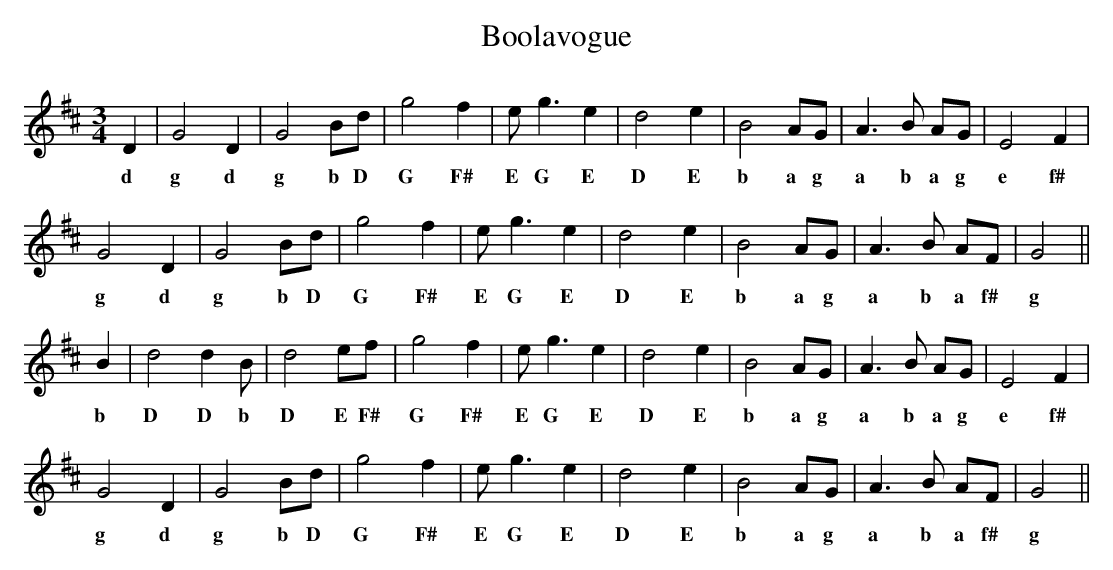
X:1
T: Boolavogue
M: 3/4
L: 1/8
K: Dmaj
D2|G4 D2|G4 Bd|g4 f2|eg3 e2|d4 e2|B4 AG|A3 B AG|E4 F2|
w:d g d g b D G F# E G E D E b a g a b a g e f#
G4 D2|G4 Bd|g4 f2|eg3 e2|d4 e2|B4 AG|A3 B AF|G4||
w:g d g b D G F# E G E D E b a g a b a f# g
B2|d4 d2 B|d4 ef|g4 f2|eg3 e2|d4 e2|B4 AG|A3 B AG|E4 F2|
w:b D D b D E F# G F# E G E D E b a g a b a g e f#
G4 D2|G4 Bd|g4 f2|eg3 e2|d4 e2|B4 AG|A3 B AF|G4||
w:g d g b D G F# E G E D E b a g a b a f# g
